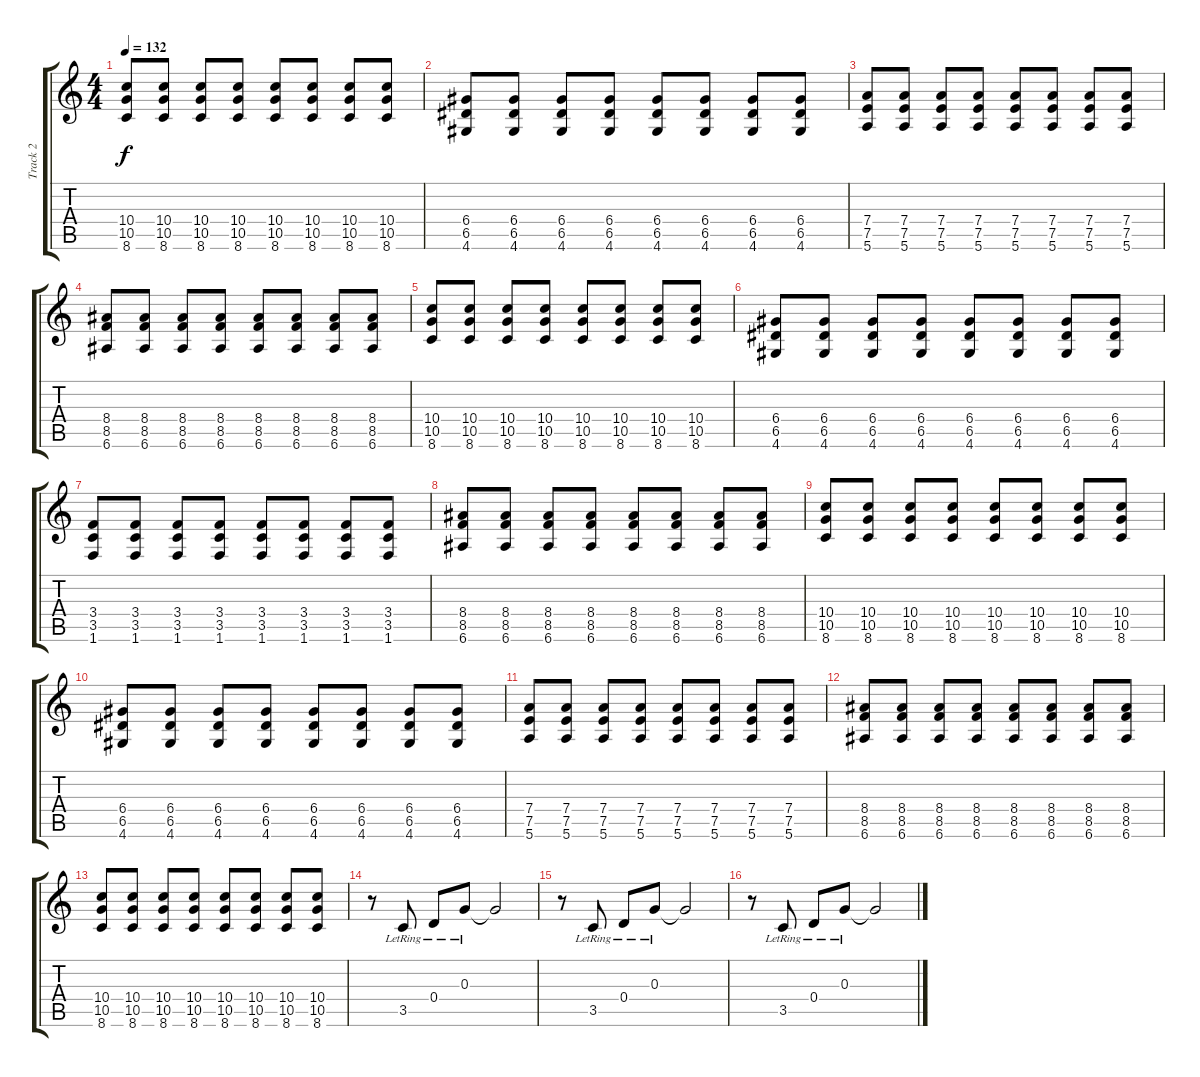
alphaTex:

\track ("Track 2" "Track 2") {instrument distortionguitar}
\staff {score tabs}
\tuning (E4 B3 G3 D3 A2 E2) {hide}
\ts (4 4)
\tempo 132
\clef g2
\ks c
(10.4 10.5 8.6).8{dy f} (10.4 10.5 8.6).8 (10.4 10.5 8.6).8 (10.4 10.5 8.6).8 (10.4 10.5 8.6).8 (10.4 10.5 8.6).8 (10.4 10.5 8.6).8 (10.4 10.5 8.6).8 |
(6.4 6.5 4.6).8 (6.4 6.5 4.6).8 (6.4 6.5 4.6).8 (6.4 6.5 4.6).8 (6.4 6.5 4.6).8 (6.4 6.5 4.6).8 (6.4 6.5 4.6).8 (6.4 6.5 4.6).8 |
(7.4 7.5 5.6).8 (7.4 7.5 5.6).8 (7.4 7.5 5.6).8 (7.4 7.5 5.6).8 (7.4 7.5 5.6).8 (7.4 7.5 5.6).8 (7.4 7.5 5.6).8 (7.4 7.5 5.6).8 |
(8.4 8.5 6.6).8 (8.4 8.5 6.6).8 (8.4 8.5 6.6).8 (8.4 8.5 6.6).8 (8.4 8.5 6.6).8 (8.4 8.5 6.6).8 (8.4 8.5 6.6).8 (8.4 8.5 6.6).8 |
(10.4 10.5 8.6).8 (10.4 10.5 8.6).8 (10.4 10.5 8.6).8 (10.4 10.5 8.6).8 (10.4 10.5 8.6).8 (10.4 10.5 8.6).8 (10.4 10.5 8.6).8 (10.4 10.5 8.6).8 |
(6.4 6.5 4.6).8 (6.4 6.5 4.6).8 (6.4 6.5 4.6).8 (6.4 6.5 4.6).8 (6.4 6.5 4.6).8 (6.4 6.5 4.6).8 (6.4 6.5 4.6).8 (6.4 6.5 4.6).8 |
(3.4 3.5 1.6).8 (3.4 3.5 1.6).8 (3.4 3.5 1.6).8 (3.4 3.5 1.6).8 (3.4 3.5 1.6).8 (3.4 3.5 1.6).8 (3.4 3.5 1.6).8 (3.4 3.5 1.6).8 |
(8.4 8.5 6.6).8 (8.4 8.5 6.6).8 (8.4 8.5 6.6).8 (8.4 8.5 6.6).8 (8.4 8.5 6.6).8 (8.4 8.5 6.6).8 (8.4 8.5 6.6).8 (8.4 8.5 6.6).8 |
(10.4 10.5 8.6).8 (10.4 10.5 8.6).8 (10.4 10.5 8.6).8 (10.4 10.5 8.6).8 (10.4 10.5 8.6).8 (10.4 10.5 8.6).8 (10.4 10.5 8.6).8 (10.4 10.5 8.6).8 |
(6.4 6.5 4.6).8 (6.4 6.5 4.6).8 (6.4 6.5 4.6).8 (6.4 6.5 4.6).8 (6.4 6.5 4.6).8 (6.4 6.5 4.6).8 (6.4 6.5 4.6).8 (6.4 6.5 4.6).8 |
(7.4 7.5 5.6).8 (7.4 7.5 5.6).8 (7.4 7.5 5.6).8 (7.4 7.5 5.6).8 (7.4 7.5 5.6).8 (7.4 7.5 5.6).8 (7.4 7.5 5.6).8 (7.4 7.5 5.6).8 |
(8.4 8.5 6.6).8 (8.4 8.5 6.6).8 (8.4 8.5 6.6).8 (8.4 8.5 6.6).8 (8.4 8.5 6.6).8 (8.4 8.5 6.6).8 (8.4 8.5 6.6).8 (8.4 8.5 6.6).8 |
(10.4 10.5 8.6).8 (10.4 10.5 8.6).8 (10.4 10.5 8.6).8 (10.4 10.5 8.6).8 (10.4 10.5 8.6).8 (10.4 10.5 8.6).8 (10.4 10.5 8.6).8 (10.4 10.5 8.6).8 |
r.8 3.5{lr}.8 0.4{lr}.8 0.3{lr}.8 0.3{t}.2 |
r.8 3.5{lr}.8 0.4{lr}.8 0.3{lr}.8 0.3{t}.2 |
r.8 3.5{lr}.8 0.4{lr}.8 0.3{lr}.8 0.3{t}.2
